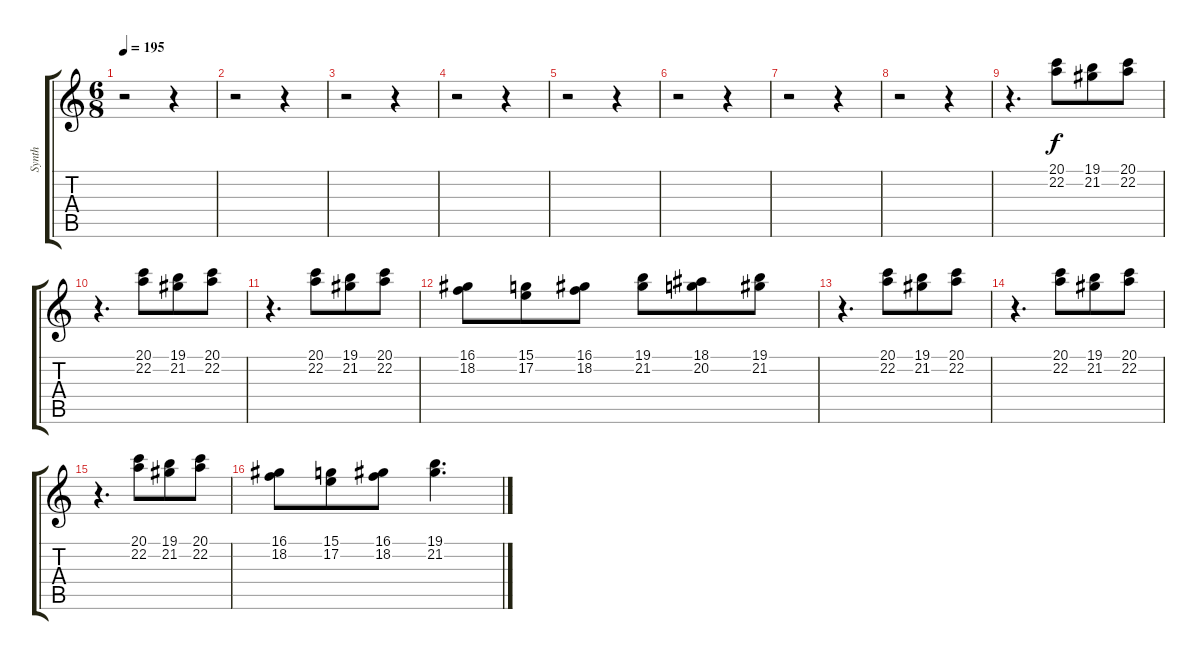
\track ("Synth" "Synth") {instrument stringensemble1}
\staff {score tabs}
\tuning (E4 B3 G3 D3 A2 E2) {hide}
\ts (6 8)
\tempo 195
\clef g2
\ks c
r.2{dy f} r.4 |
r.2 r.4 |
r.2 r.4 |
r.2 r.4 |
r.2 r.4 |
r.2 r.4 |
r.2 r.4 |
r.2 r.4 |
r.4{d volume 10} (20.1 22.2).8 (19.1 21.2).8 (20.1 22.2).8 |
r.4{d} (20.1 22.2).8 (19.1 21.2).8 (20.1 22.2).8 |
r.4{d} (20.1 22.2).8 (19.1 21.2).8 (20.1 22.2).8 |
(16.1 18.2).8 (15.1 17.2).8 (16.1 18.2).8 (19.1 21.2).8 (18.1 20.2).8 (19.1 21.2).8 |
r.4{d volume 10} (20.1 22.2).8 (19.1 21.2).8 (20.1 22.2).8 |
r.4{d} (20.1 22.2).8 (19.1 21.2).8 (20.1 22.2).8 |
r.4{d} (20.1 22.2).8 (19.1 21.2).8 (20.1 22.2).8 |
(16.1 18.2).8 (15.1 17.2).8 (16.1 18.2).8 (19.1 21.2).4{d}
